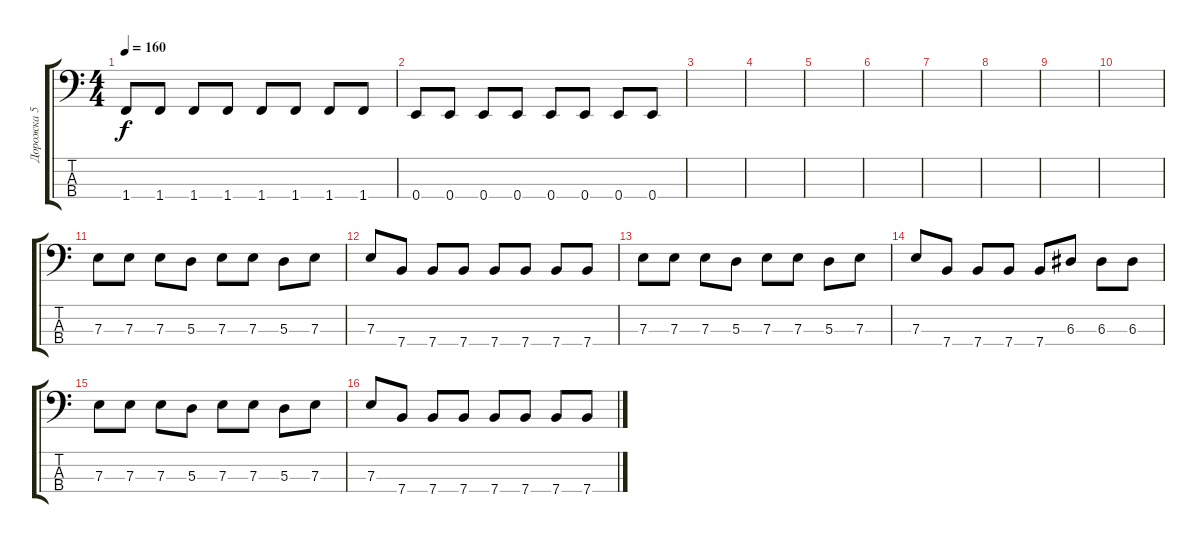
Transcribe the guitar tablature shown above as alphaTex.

\track ("Дорожка 5" "Дорожка 5") {instrument electricbassfinger}
\staff {score tabs}
\tuning (G2 D2 A1 E1) {hide}
\ts (4 4)
\tempo 160
\clef f4
\ks c
1.4.8{dy f} 1.4.8 1.4.8 1.4.8 1.4.8 1.4.8 1.4.8 1.4.8 |
0.4.8 0.4.8 0.4.8 0.4.8 0.4.8 0.4.8 0.4.8 0.4.8 |
|
|
|
|
|
|
|
|
7.3.8 7.3.8 7.3.8 5.3.8 7.3.8 7.3.8 5.3.8 7.3.8 |
7.3.8 7.4.8 7.4.8 7.4.8 7.4.8 7.4.8 7.4.8 7.4.8 |
7.3.8 7.3.8 7.3.8 5.3.8 7.3.8 7.3.8 5.3.8 7.3.8 |
7.3.8 7.4.8 7.4.8 7.4.8 7.4.8 6.3.8 6.3.8 6.3.8 |
7.3.8 7.3.8 7.3.8 5.3.8 7.3.8 7.3.8 5.3.8 7.3.8 |
7.3.8 7.4.8 7.4.8 7.4.8 7.4.8 7.4.8 7.4.8 7.4.8
